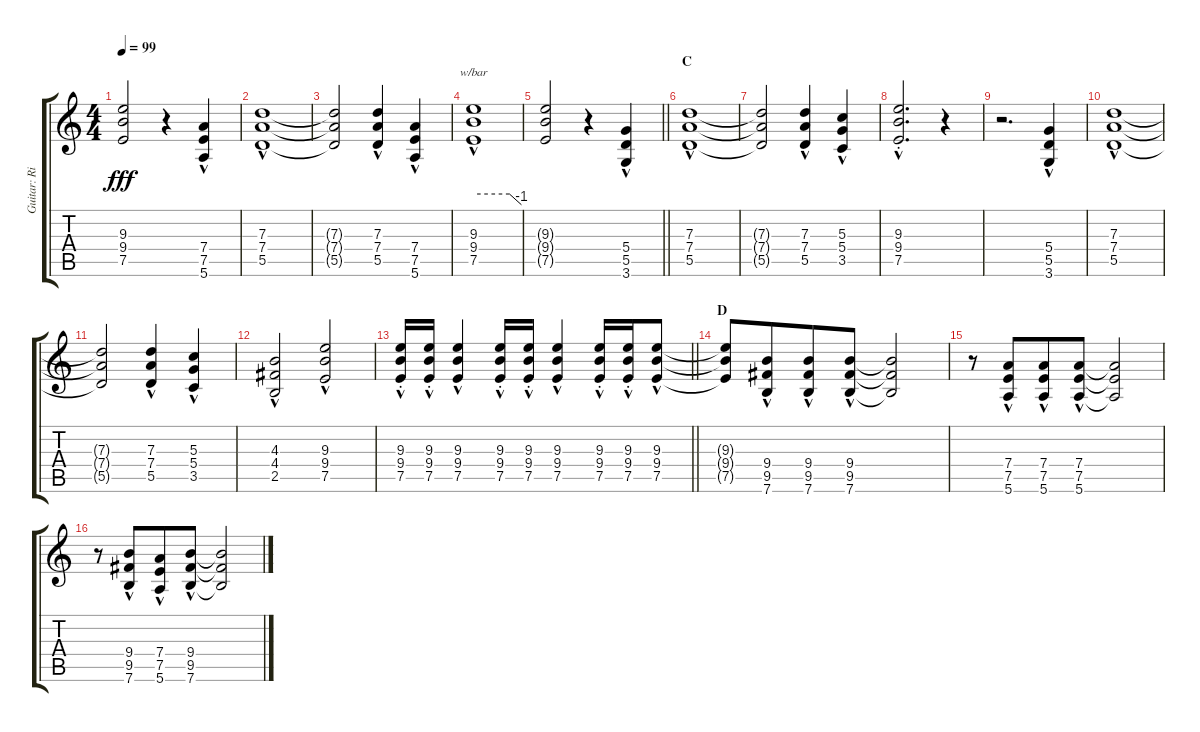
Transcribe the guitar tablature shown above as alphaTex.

\track ("Guitar: Rik" "Guitar: Ri") {instrument overdrivenguitar}
\staff {score tabs}
\tuning (E4 B3 G3 D3 A2 E2) {hide}
\ts (4 4)
\tempo 99
\clef g2
\ks c
(9.3{t} 9.4{t} 7.5{t}).2{dy fff} r.4{volume 13} (7.4{hac} 7.5{hac} 5.6{hac}).4 |
(7.3{hac} 7.4{hac} 5.5{hac}).1 |
(7.3{t} 7.4{t} 5.5{t}).2 (7.3{hac} 7.4{hac} 5.5{hac}).4 (7.4{hac} 7.5{hac} 5.6{hac}).4 |
(9.3{hac} 9.4{hac} 7.5{hac}).1{tbe (custom default 0 0 45 0 60 -4) volume 0} |
\barLineRight lightlight
(9.3{t} 9.4{t} 7.5{t}).2 r.4{volume 13} (5.4{hac} 5.5{hac} 3.6{hac}).4 |
\section ("" "C")
(7.3{hac} 7.4{hac} 5.5{hac}).1 |
(7.3{t} 7.4{t} 5.5{t}).2 (7.3{hac} 7.4{hac} 5.5{hac}).4 (5.3{hac} 5.4{hac} 3.5{hac}).4 |
(9.3{hac st} 9.4{hac st} 7.5{hac st}).2{d} r.4 |
r.2{d} (5.4{hac} 5.5{hac} 3.6).4 |
(7.3{hac} 7.4{hac} 5.5{hac}).1 |
(7.3{t} 7.4{t} 5.5{t}).2 (7.3{hac} 7.4{hac} 5.5{hac}).4 (5.3{hac} 5.4{hac} 3.5{hac}).4 |
(4.3{hac} 4.4{hac} 2.5{hac}).2 (9.3{hac} 9.4{hac} 7.5{hac}).2 |
\barLineRight lightlight
(9.3{hac st} 9.4{hac st} 7.5{hac st}).16 (9.3{hac st} 9.4{hac st} 7.5{hac st}).16 (9.3{hac} 9.4{hac} 7.5{hac}).4 (9.3{hac st} 9.4{hac st} 7.5{hac st}).16 (9.3{hac st} 9.4{hac st} 7.5{hac st}).16 (9.3{hac} 9.4{hac} 7.5{hac}).4 (9.3{hac st} 9.4{hac st} 7.5{hac st}).16 (9.3{hac st} 9.4{hac st} 7.5{hac st}).16 (9.3{hac} 9.4{hac} 7.5{hac}).8 |
\section ("" "D")
(9.3{t} 9.4{t} 7.5{t}).8 (9.4{hac} 9.5{hac} 7.6{hac}).8{beam merge} (9.4{hac} 9.5{hac} 7.6{hac}).8 (9.4{hac} 9.5{hac} 7.6{hac}).8 (9.4{t} 9.5{t} 7.6{t}).2 |
r.8 (7.4{hac} 7.5{hac} 5.6{hac}).8{beam merge} (7.4{hac} 7.5{hac} 5.6{hac}).8 (7.4{hac} 7.5{hac} 5.6{hac}).8 (7.4{t} 7.5{t} 5.6{t}).2 |
r.8 (9.4{hac} 9.5{hac} 7.6{hac}).8{beam merge} (7.4{hac} 7.5{hac} 5.6{hac}).8 (9.4{hac} 9.5{hac} 7.6{hac}).8 (9.4{t} 9.5{t} 7.6{t}).2
